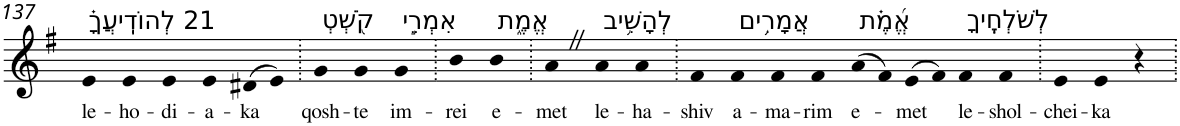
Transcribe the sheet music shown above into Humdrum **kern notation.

**kern	**text
*part1	*part1
*staff1	*staff1
*I"Piano	*
*I'Pno	*
!!LO:PB:g=z
*clefG2	*
*k[f#]	*
*G:	*
=137	=137
!LO:TX:a:t=21 לְהוֹדִֽיעֲךָ֗	!
!	!LO:LY:b
4e	le-
!	!LO:LY:b
4e	-ho-
!	!LO:LY:b
4e	-di-
!	!LO:LY:b
4e	-a-
!	!LO:LY:b
(>8d#X	-ka
8e)	.
=138.	=138.
!LO:TX:a:t=קֹ֭שְׁטְ	!
!	!LO:LY:b
4g	qosh-
!	!LO:LY:b
4g	-te
!LO:TX:a:t=אִמְרֵ֣י	!
!	!LO:LY:b
4g	im-
=139.	=139.
!	!LO:LY:b
4b	-rei
!LO:TX:a:t=אֱמֶ֑ת	!
!	!LO:LY:b
4b	e-
=140.	=140.
!	!LO:LY:b
4aZ	-met
!LO:TX:a:t=לְהָשִׁ֥יב	!
!	!LO:LY:b
4a	le-
!	!LO:LY:b
4a	-ha-
=141.	=141.
!	!LO:LY:b
4f#	-shiv
!LO:TX:a:t=אֲמָרִ֥ים	!
!	!LO:LY:b
4f#	a-
!	!LO:LY:b
4f#	-ma-
!	!LO:LY:b
4f#	-rim
!LO:TX:a:t=אֱ֝מֶ֗ת	!
!	!LO:LY:b
(>8a	e-
8f#)	.
!	!LO:LY:b
(>8e	-met
8f#)	.
!LO:TX:a:t=לְשֹׁלְחֶֽיךָ	!
!	!LO:LY:b
4f#	le-
!	!LO:LY:b
4f#	-shol-
=142.	=142.
!	!LO:LY:b
4e	-chei-
!	!LO:LY:b
4e	-ka
4r	.
=.	=.
*-	*-
